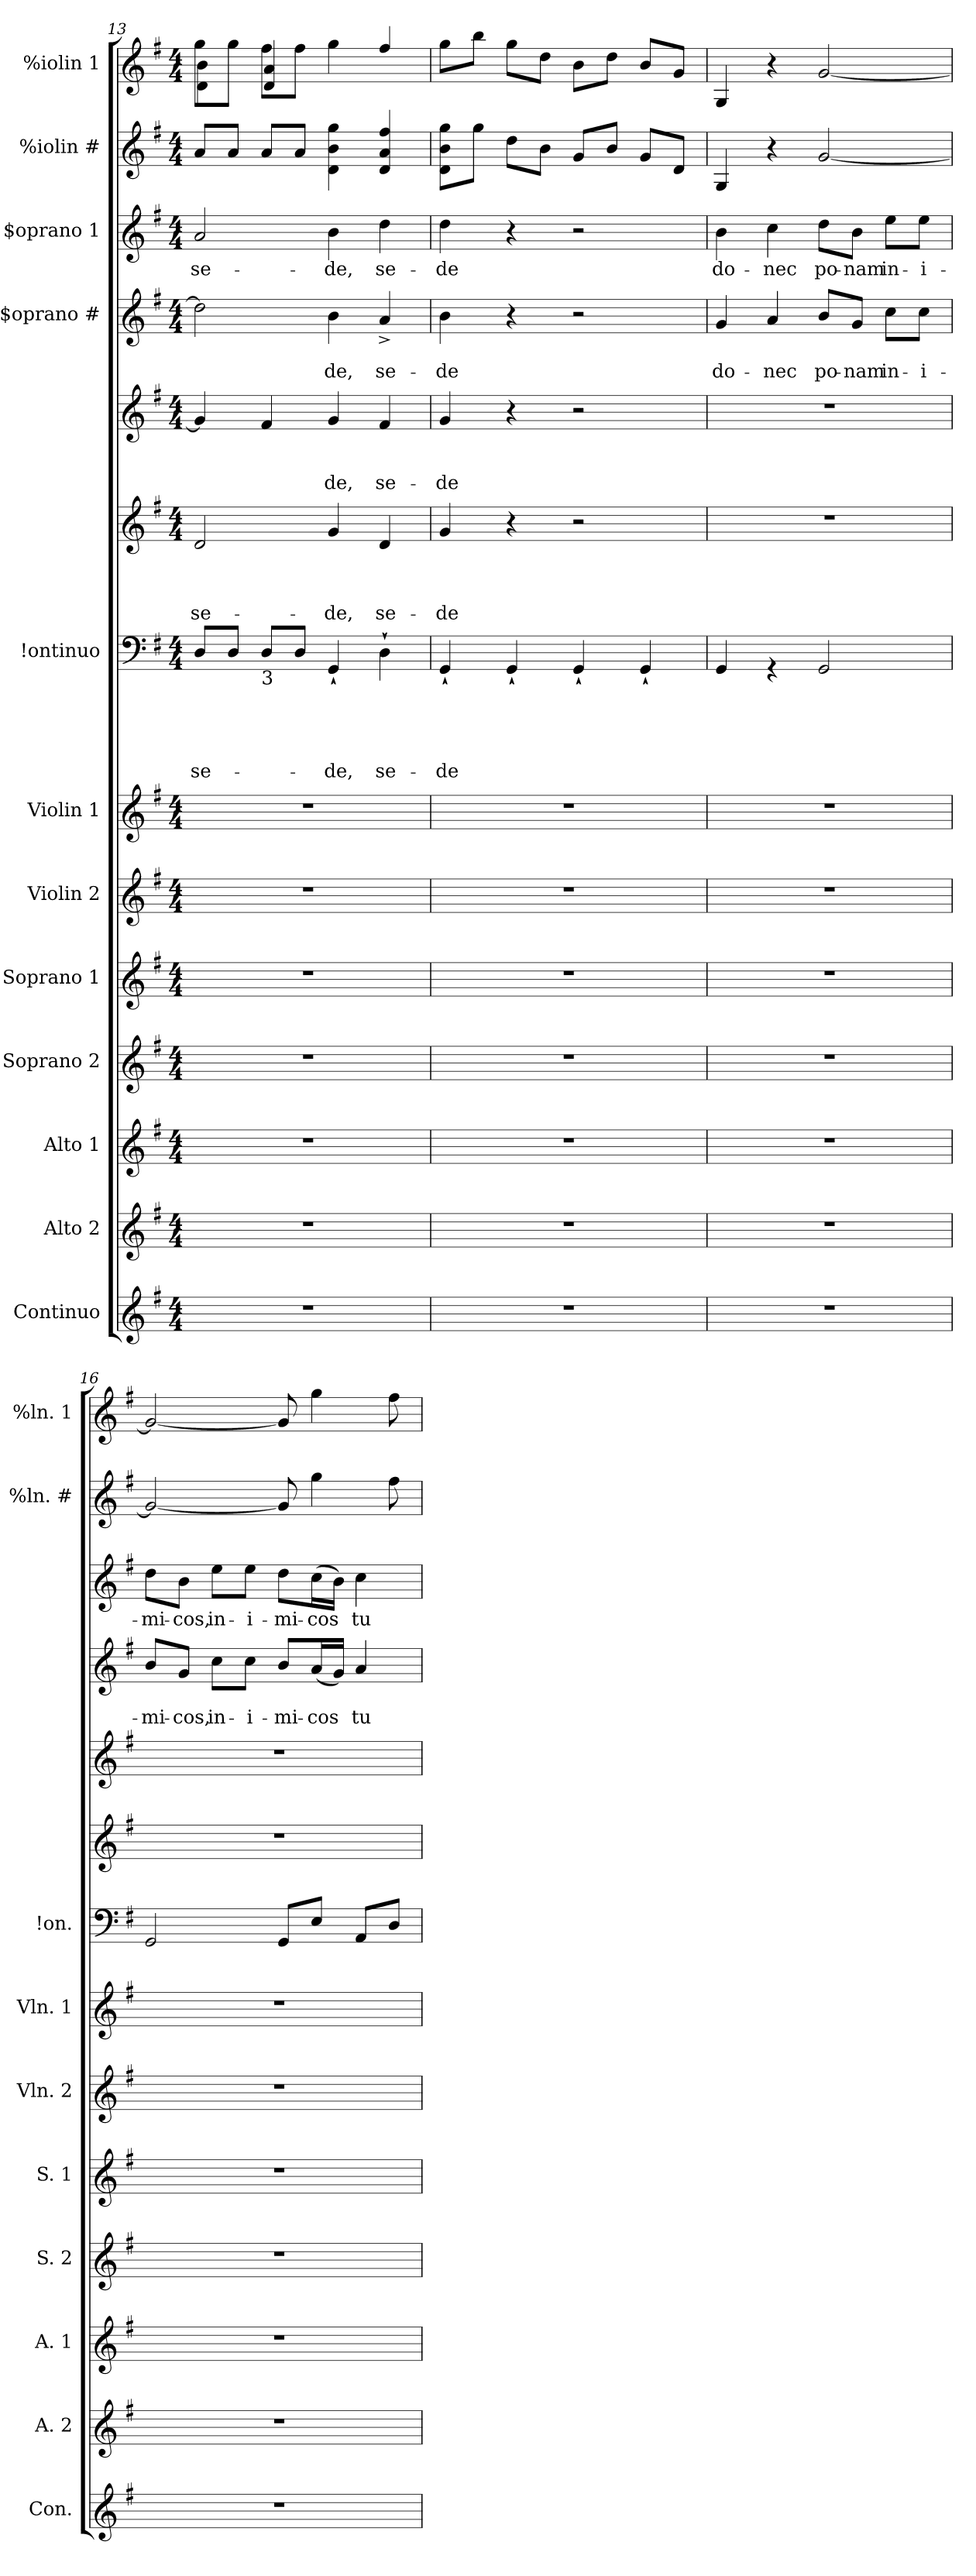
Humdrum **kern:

**kern	**kern	**kern	**kern	**kern	**kern	**kern	**kern	**text	**text	**text	**text	**text	**kern	**text	**text	**text	**text	**kern	**text	**text	**text	**kern	**text	**text	**kern	**text	**kern	**kern
*part14	*part13	*part12	*part11	*part10	*part9	*part8	*part7	*part7	*part7	*part7	*part7	*part7	*part6	*part6	*part6	*part6	*part6	*part5	*part5	*part5	*part5	*part4	*part4	*part4	*part3	*part3	*part2	*part1
*staff14	*staff13	*staff12	*staff11	*staff10	*staff9	*staff8	*staff7	*staff7	*staff7	*staff7	*staff7	*staff7	*staff6	*staff6	*staff6	*staff6	*staff6	*staff5	*staff5	*staff5	*staff5	*staff4	*staff4	*staff4	*staff3	*staff3	*staff2	*staff1
*I"Continuo	*I"Alto 2	*I"Alto 1	*I"Soprano 2	*I"Soprano 1	*I"Violin 2	*I"Violin 1	*I"!ontinuo	*	*	*	*	*	*I""lto #	*	*	*	*	*I""lto 1	*	*	*	*I"$oprano #	*	*	*I"$oprano 1	*	*I"%iolin #	*I"%iolin 1
*I'Con.	*I'A. 2	*I'A. 1	*I'S. 2	*I'S. 1	*I'Vln. 2	*I'Vln. 1	*I'!on.	*	*	*	*	*	*	*	*	*	*	*	*	*	*	*	*	*	*	*	*I'%ln. #	*I'%ln. 1
*clefG2	*clefG2	*clefG2	*clefG2	*clefG2	*clefG2	*clefG2	*clefF4	*	*	*	*	*	*clefG2	*	*	*	*	*clefG2	*	*	*	*clefG2	*	*	*clefG2	*	*clefG2	*clefG2
*k[f#]	*k[f#]	*k[f#]	*k[f#]	*k[f#]	*k[f#]	*k[f#]	*k[f#]	*	*	*	*	*	*k[f#]	*	*	*	*	*k[f#]	*	*	*	*k[f#]	*	*	*k[f#]	*	*k[f#]	*k[f#]
*G:	*G:	*G:	*G:	*G:	*G:	*G:	*G:	*	*	*	*	*	*G:	*	*	*	*	*G:	*	*	*	*G:	*	*	*G:	*	*G:	*G:
*M4/4	*M4/4	*M4/4	*M4/4	*M4/4	*M4/4	*M4/4	*M4/4	*	*	*	*	*	*M4/4	*	*	*	*	*M4/4	*	*	*	*M4/4	*	*	*M4/4	*	*M4/4	*M4/4
=13	=13	=13	=13	=13	=13	=13	=13	=13	=13	=13	=13	=13	=13	=13	=13	=13	=13	=13	=13	=13	=13	=13	=13	=13	=13	=13	=13	=13
!	!	!	!	!	!	!	!	!	!	!	!	!LO:LY:a	!	!	!	!	!LO:LY:b	!	!	!	!	!	!	!	!	!LO:LY:b	!	!
*	*	*	*	*	*	*	*	*	*	*	*	*	*	*	*	*	*	*	*	*	*	*	*	*	*	*	*	*^
*	*	*	*	*	*	*	*	*	*	*	*	*	*	*	*	*	*	*	*	*	*	*	*	*	*	*	*	*	*^
1r	1r	1r	1r	1r	1r	1r	8D>/L	.	.	.	.	se-	2d/	.	.	.	se-	4g/]	.	.	.	2dd\]	.	.	2a/	se-	8a/L	8gg\L	4d\ 4b\	4ryy
.	.	.	.	.	.	.	8D/J	.	.	.	.	.	.	.	.	.	.	.	.	.	.	.	.	.	.	.	8a/J	8gg\J	.	.
!	!	!	!	!	!	!	!LO:TX:b:t=3	!	!	!	!	!	!	!	!	!	!	!	!	!	!	!	!	!	!	!	!	!	!	!
.	.	.	.	.	.	.	8D/L	.	.	.	.	.	.	.	.	.	.	4f#/	.	.	.	.	.	.	.	.	8a/L	8ff#\L	2ryy	4d/ 4a/
.	.	.	.	.	.	.	8D/J	.	.	.	.	.	.	.	.	.	.	.	.	.	.	.	.	.	.	.	8a/J	8ff#\J	.	.
!	!	!	!	!	!	!	!	!	!	!	!	!LO:LY:a	!	!	!	!	!LO:LY:b	!	!	!	!LO:LY:b	!	!	!LO:LY:b	!	!LO:LY:b	!	!	!	!
.	.	.	.	.	.	.	4GG`</	.	.	.	.	-de,	4g/	.	.	.	-de,	4g/	.	.	-de,	4b\	.	-de,	4b\	-de,	4d\ 4b\ 4gg\	4gg\	.	2ryy
!	!	!	!	!	!	!	!	!	!	!	!	!LO:LY:a	!	!	!	!	!LO:LY:b	!	!	!	!LO:LY:b	!	!	!LO:LY:b	!	!LO:LY:b	!	!	!	!
.	.	.	.	.	.	.	4D`>\	.	.	.	.	se-	4d/	.	.	.	se-	4f#/	.	.	se-	4a^</	.	se-	4dd\	se-	4d/ 4a/ 4ff#/	4ryy	4ff#/	.
*	*	*	*	*	*	*	*	*	*	*	*	*	*	*	*	*	*	*	*	*	*	*	*	*	*	*	*	*	*v	*v
!!LO:PB:g=z
=14	=14	=14	=14	=14	=14	=14	=14	=14	=14	=14	=14	=14	=14	=14	=14	=14	=14	=14	=14	=14	=14	=14	=14	=14	=14	=14	=14	=14	=14
!	!	!	!	!	!	!	!	!	!	!	!	!	!	!	!	!	!	!	!	!	!	!	!	!	!	!	!	!LO:TX:a:t=1 4	!
!	!	!	!	!	!	!	!	!	!	!	!	!LO:LY:a	!	!	!	!	!LO:LY:b	!	!	!	!LO:LY:b	!	!	!LO:LY:b	!	!LO:LY:b	!	!	!
*	*	*	*	*	*	*	*	*	*	*	*	*	*	*	*	*	*	*	*	*	*	*	*	*	*	*	*	*v	*v
1r	1r	1r	1r	1r	1r	1r	4GG`</	.	.	.	.	-de	4g/	.	.	.	-de	4g/	.	.	-de	4b\	.	-de	4dd\	-de	8d\ 8b\ 8gg\L	8gg\L
.	.	.	.	.	.	.	.	.	.	.	.	.	.	.	.	.	.	.	.	.	.	.	.	.	.	.	8gg\J	8bb\J
.	.	.	.	.	.	.	4GG`</	.	.	.	.	.	4r	.	.	.	.	4r	.	.	.	4r	.	.	4r	.	8dd\L	8gg\L
.	.	.	.	.	.	.	.	.	.	.	.	.	.	.	.	.	.	.	.	.	.	.	.	.	.	.	8b\J	8dd\J
.	.	.	.	.	.	.	4GG`</	.	.	.	.	.	2r	.	.	.	.	2r	.	.	.	2r	.	.	2r	.	8g/L	8b\L
.	.	.	.	.	.	.	.	.	.	.	.	.	.	.	.	.	.	.	.	.	.	.	.	.	.	.	8b/J	8dd\J
.	.	.	.	.	.	.	4GG`</	.	.	.	.	.	.	.	.	.	.	.	.	.	.	.	.	.	.	.	8g/L	8b/L
.	.	.	.	.	.	.	.	.	.	.	.	.	.	.	.	.	.	.	.	.	.	.	.	.	.	.	8d/J	8g/J
=15	=15	=15	=15	=15	=15	=15	=15	=15	=15	=15	=15	=15	=15	=15	=15	=15	=15	=15	=15	=15	=15	=15	=15	=15	=15	=15	=15	=15
!	!	!	!	!	!	!	!	!	!	!	!	!	!	!	!	!	!	!	!	!	!	!	!	!LO:LY:b	!	!LO:LY:b	!	!
1r	1r	1r	1r	1r	1r	1r	4GG/	.	.	.	.	.	1r	.	.	.	.	1r	.	.	.	4g/	.	do-	4b\	do-	4G/	4G/
!	!	!	!	!	!	!	!	!	!	!	!	!	!	!	!	!	!	!	!	!	!	!	!	!LO:LY:b	!	!LO:LY:b	!	!
.	.	.	.	.	.	.	4rGG	.	.	.	.	.	.	.	.	.	.	.	.	.	.	4a/	.	-nec	4cc\	-nec	4r	4r
!	!	!	!	!	!	!	!	!	!	!	!	!	!	!	!	!	!	!	!	!	!	!	!	!LO:LY:b	!	!LO:LY:b	!	!
.	.	.	.	.	.	.	2GG</	.	.	.	.	.	.	.	.	.	.	.	.	.	.	8b/L	.	po-	8dd\L	po-	[<2g/	[<2g/
!	!	!	!	!	!	!	!	!	!	!	!	!	!	!	!	!	!	!	!	!	!	!	!	!LO:LY:b	!	!LO:LY:b	!	!
.	.	.	.	.	.	.	.	.	.	.	.	.	.	.	.	.	.	.	.	.	.	8g/J	.	-nam	8b\J	-nam	.	.
!	!	!	!	!	!	!	!	!	!	!	!	!	!	!	!	!	!	!	!	!	!	!	!	!LO:LY:b	!	!LO:LY:b	!	!
.	.	.	.	.	.	.	.	.	.	.	.	.	.	.	.	.	.	.	.	.	.	8cc\L	.	in-	8ee\L	in-	.	.
!	!	!	!	!	!	!	!	!	!	!	!	!	!	!	!	!	!	!	!	!	!	!	!	!LO:LY:b	!	!LO:LY:b	!	!
.	.	.	.	.	.	.	.	.	.	.	.	.	.	.	.	.	.	.	.	.	.	8cc\J	.	-i-	8ee\J	-i-	.	.
=16	=16	=16	=16	=16	=16	=16	=16	=16	=16	=16	=16	=16	=16	=16	=16	=16	=16	=16	=16	=16	=16	=16	=16	=16	=16	=16	=16	=16
!	!	!	!	!	!	!	!	!	!	!	!	!	!	!	!	!	!	!	!	!	!	!	!	!LO:LY:b	!	!LO:LY:b	!	!
1r	1r	1r	1r	1r	1r	1r	2GG</	.	.	.	.	.	1r	.	.	.	.	1r	.	.	.	8b/L	.	-mi-	8dd\L	-mi-	2g/_	2g/_
!	!	!	!	!	!	!	!	!	!	!	!	!	!	!	!	!	!	!	!	!	!	!	!	!LO:LY:b	!	!LO:LY:b	!	!
.	.	.	.	.	.	.	.	.	.	.	.	.	.	.	.	.	.	.	.	.	.	8g/J	.	-cos,	8b\J	-cos,	.	.
!	!	!	!	!	!	!	!	!	!	!	!	!	!	!	!	!	!	!	!	!	!	!	!	!LO:LY:b	!	!LO:LY:b	!	!
.	.	.	.	.	.	.	.	.	.	.	.	.	.	.	.	.	.	.	.	.	.	8cc\L	.	in-	8ee\L	in-	.	.
!	!	!	!	!	!	!	!	!	!	!	!	!	!	!	!	!	!	!	!	!	!	!	!	!LO:LY:b	!	!LO:LY:b	!	!
.	.	.	.	.	.	.	.	.	.	.	.	.	.	.	.	.	.	.	.	.	.	8cc\J	.	-i-	8ee\J	-i-	.	.
!	!	!	!	!	!	!	!	!	!	!	!	!	!	!	!	!	!	!	!	!	!	!	!	!LO:LY:b	!	!LO:LY:b	!	!
.	.	.	.	.	.	.	8GG</L	.	.	.	.	.	.	.	.	.	.	.	.	.	.	8b/L	.	-mi-	8dd\L	-mi-	8g/]	8g/]
!	!	!	!	!	!	!	!	!	!	!	!	!	!	!	!	!	!	!	!	!	!	!	!	!LO:LY:b	!	!LO:LY:b	!	!
.	.	.	.	.	.	.	8E/J	.	.	.	.	.	.	.	.	.	.	.	.	.	.	(<16a/L	.	-cos	(>16cc\L	-cos	4gg\	4gg\
.	.	.	.	.	.	.	.	.	.	.	.	.	.	.	.	.	.	.	.	.	.	16g/JJ)	.	.	16b\JJ)	.	.	.
!	!	!	!	!	!	!	!	!	!	!	!	!	!	!	!	!	!	!	!	!	!	!	!	!LO:LY:b	!	!LO:LY:b	!	!
.	.	.	.	.	.	.	8AA/L	.	.	.	.	.	.	.	.	.	.	.	.	.	.	4a/	.	tu-	4cc\	tu-	.	.
.	.	.	.	.	.	.	8D/J	.	.	.	.	.	.	.	.	.	.	.	.	.	.	.	.	.	.	.	8ff#\	8ff#\
=	=	=	=	=	=	=	=	=	=	=	=	=	=	=	=	=	=	=	=	=	=	=	=	=	=	=	=	=
*-	*-	*-	*-	*-	*-	*-	*-	*-	*-	*-	*-	*-	*-	*-	*-	*-	*-	*-	*-	*-	*-	*-	*-	*-	*-	*-	*-	*-
